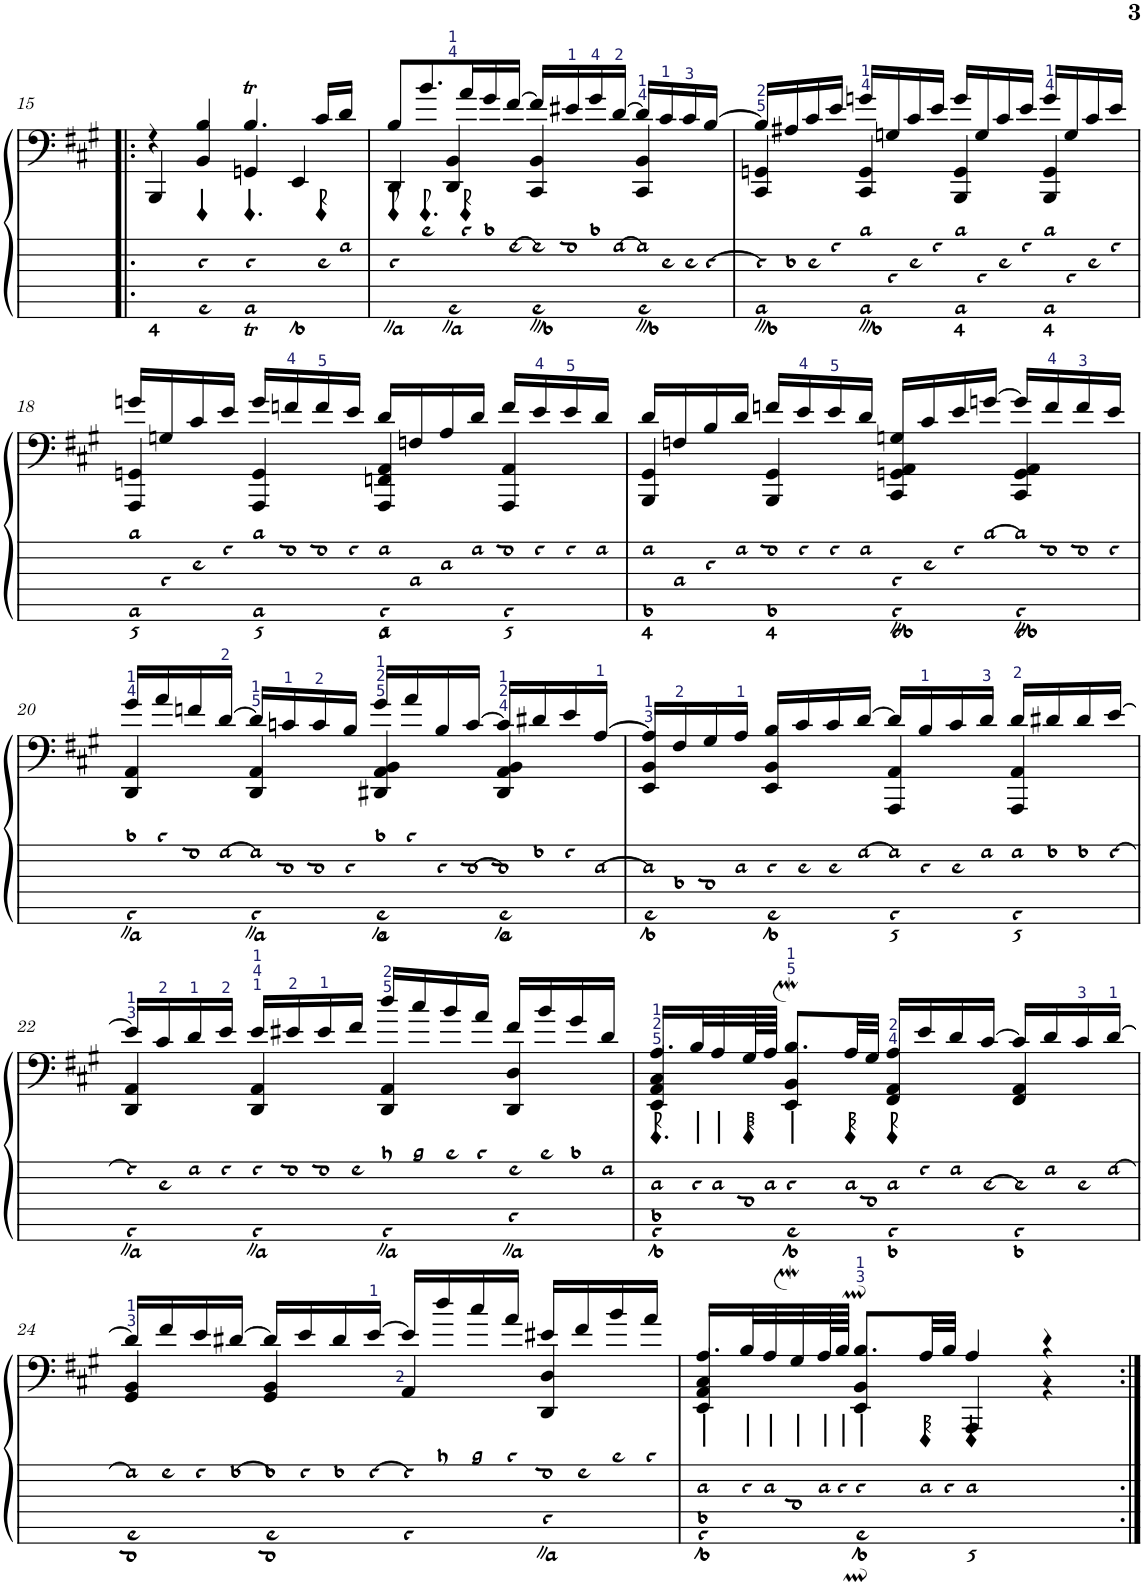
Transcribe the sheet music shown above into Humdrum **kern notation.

**kern	**kern
*part1	*part1
*staff2	*staff1
*I"Archlute	*
*I'A. Lt.	*
!!LO:PB:g=z
*	*clefF4
*k[f#c#g#]	*k[f#c#g#]
*M4/4	*M4/4
*met(c)	*met(c)
=15!|:	=15!|:
*^	*^
4r	4BBB	4r	4BBB/
4B	4BB	4B/	4BB/
4.BT	4GGn	4.BT/	4GGn/
.	4EE	.	4EE/
16c#LL	.	16c#/LL	.
16dJJ	.	16d/JJ	.
=16	=16	=16	=16
8BL	4DD	8B/L	4DD/
8.bJ	.	8.b/	.
.	4DD 4BB	.	4DD/ 4BB/
16aLL	.	16a/L	.
16g#	.	16g#/	.
[16f#JJ	.	[16f#/JJ	.
16f#LL]	4CC# 4BB	16f#/LL]	4CC#/ 4BB/
16e#XJ	.	16e#X/	.
16g#L	.	16g#/	.
[16dJJ	.	[16d/JJ	.
16dLL]	4CC# 4BB	16d/LL]	4CC#/ 4BB/
16c#J	.	16c#/	.
16c#L	.	16c#/	.
[16BJJ	.	[16B/JJ	.
=17	=17	=17	=17
16BLL]	4CC# 4GGn	16B/LL]	4CC#/ 4GGn/
16A#XJ	.	16A#X/	.
16c#L	.	16c#/	.
16eJJ	.	16e/JJ	.
16gnLL	4CC# 4GG	16gn/LL	4CC#/ 4GG/
16GnJ	.	16Gn/	.
16c#L	.	16c#/	.
16eJJ	.	16e/JJ	.
16gLL	4BBB 4GG	16g/LL	4BBB/ 4GG/
16GJ	.	16G/	.
16c#L	.	16c#/	.
16eJJ	.	16e/JJ	.
16gLL	4BBB 4GG	16g/LL	4BBB/ 4GG/
16GJ	.	16G/	.
16c#L	.	16c#/	.
16eJJ	.	16e/JJ	.
!!LO:LB:g=z	!!
=18	=18	=18	=18
16gnLL	4AAA 4GGn	16gn/LL	4AAA/ 4GGn/
16GnJ	.	16Gn/	.
16c#L	.	16c#/	.
16eJJ	.	16e/JJ	.
16gLL	4AAA 4GG	16g/LL	4AAA/ 4GG/
16fnJ	.	16fn/	.
16fL	.	16f/	.
16eJJ	.	16e/JJ	.
16dLL	4AAA 4FFn 4AA	16d/LL	4AAA/ 4FFn/ 4AA/
16FnJ	.	16Fn/	.
16AL	.	16A/	.
16dJJ	.	16d/JJ	.
16fLL	4AAA 4AA	16f/LL	4AAA/ 4AA/
16eJ	.	16e/	.
16eL	.	16e/	.
16dJJ	.	16d/JJ	.
=19	=19	=19	=19
16dLL	4BBB 4GG#	16d/LL	4BBB/ 4GG#/
16FnJ	.	16Fn/	.
16BL	.	16B/	.
16dJJ	.	16d/JJ	.
16fnLL	4BBB 4GG#	16fn/LL	4BBB/ 4GG#/
16eJ	.	16e/	.
16eL	.	16e/	.
16dJJ	.	16d/JJ	.
16GnLL	4CC# 4GGn 4AA	16Gn/LL	4CC#/ 4GGn/ 4AA/
16c#J	.	16c#/	.
16eL	.	16e/	.
[16gnJJ	.	[16gn/JJ	.
16gLL]	4CC# 4GG 4AA	16g/LL]	4CC#/ 4GG/ 4AA/
16fJ	.	16f/	.
16fL	.	16f/	.
16eJJ	.	16e/JJ	.
!!LO:LB:g=z	!!
=20	=20	=20	=20
16g#LL	4DD 4AA	16g#/LL	4DD/ 4AA/
16aJ	.	16a/	.
16fnL	.	16fn/	.
[16dJJ	.	[16d/JJ	.
16dLL]	4DD 4AA	16d/LL]	4DD/ 4AA/
16cnJ	.	16cn/	.
16cL	.	16c/	.
16BJJ	.	16B/JJ	.
16g#LL	4DD#X 4AA 4BB	16g#/LL	4DD#X/ 4AA/ 4BB/
16aJ	.	16a/	.
16BL	.	16B/	.
[16cJJ	.	[16c/JJ	.
16cLL]	4DD# 4AA 4BB	16c/LL]	4DD#/ 4AA/ 4BB/
16d#XJ	.	16d#X/	.
16eL	.	16e/	.
[16AJJ	.	[16A/JJ	.
=21	=21	=21	=21
16ALL]	4EE 4BB	16A/LL]	4EE/ 4BB/
16F#J	.	16F#/	.
16G#L	.	16G#/	.
16AJJ	.	16A/JJ	.
16BLL	4EE 4BB	16B/LL	4EE/ 4BB/
16c#J	.	16c#/	.
16c#L	.	16c#/	.
[16dJJ	.	[16d/JJ	.
16dLL]	4AAA 4AA	16d/LL]	4AAA/ 4AA/
16BJ	.	16B/	.
16c#L	.	16c#/	.
16dJJ	.	16d/JJ	.
16dLL	4AAA 4AA	16d/LL	4AAA/ 4AA/
16d#XJ	.	16d#X/	.
16d#L	.	16d#/	.
[16eJJ	.	[16e/JJ	.
!!LO:LB:g=z	!!
=22	=22	=22	=22
16eLL]	4DD 4AA	16e/LL]	4DD/ 4AA/
16c#J	.	16c#/	.
16dL	.	16d/	.
16eJJ	.	16e/JJ	.
16eLL	4DD 4AA	16e/LL	4DD/ 4AA/
16e#XJ	.	16e#X/	.
16e#L	.	16e#/	.
16f#JJ	.	16f#/JJ	.
16ddLL	4DD 4AA	16dd/LL	4DD/ 4AA/
16cc#J	.	16cc#/	.
16bL	.	16b/	.
16aJJ	.	16a/JJ	.
16f#LL	4DD 4D	16f#/LL	4DD/ 4D/
16bJ	.	16b/	.
16g#L	.	16g#/	.
16dJJ	.	16d/JJ	.
=23	=23	=23	=23
16.ALL	4EE 4AA 4C#	16.A/LL	4EE/ 4AA/ 4C#/
32BJk	.	32B/L	.
*Xbrackettup	*	*	*
24.ALL	.	24.A/	.
48.G#L	.	48.G#/L	.
48.AJJJJ	.	48.A/JJJJ	.
8.BWL	4EE 4BB	8.BW/L	4EE/ 4BB/
32ALL	.	32A/LL	.
32G#JJJ	.	32G#/JJJ	.
16ALL	4FF# 4AA	16A/LL	4FF#/ 4AA/
16eJ	.	16e/	.
16dL	.	16d/	.
[16c#JJ	.	[16c#/JJ	.
16c#LL]	4FF# 4AA	16c#/LL]	4FF#/ 4AA/
16dJ	.	16d/	.
16c#L	.	16c#/	.
[16dJJ	.	[16d/JJ	.
!!LO:LB:g=z	!!
=24	=24	=24	=24
16dLL]	4GG# 4BB	16d/LL]	4GG#/ 4BB/
16f#J	.	16f#/	.
16eL	.	16e/	.
[16d#XJJ	.	[16d#X/JJ	.
16d#LL]	4GG# 4BB	16d#/LL]	4GG#/ 4BB/
16eJ	.	16e/	.
16d#L	.	16d#/	.
[16eJJ	.	[16e/JJ	.
16eLL]	4AA	16e/LL]	4AA/
16ddJ	.	16dd/	.
16cc#L	.	16cc#/	.
16aJJ	.	16a/JJ	.
16e#XLL	4DD 4D	16e#X/LL	4DD/ 4D/
16f#J	.	16f#/	.
16bL	.	16b/	.
16aJJ	.	16a/JJ	.
=25	=25	=25	=25
16.ALL	4EE 4AA 4C#	16.A/LL	4EE/ 4AA/ 4C#/
32BJk	.	32B/L	.
24ALL	.	24A/	.
24G#	.	24G#/	.
48AL	.	48A/L	.
48BJJJJ	.	48B/JJJJ	.
8.BML	4EE 4BB	8.BM/L	4EE/ 4BB/
32ALL	.	32A/LL	.
32BJJJ	.	32B/JJJ	.
4A	4AAA	4A/	4AAA/
4r	4r	4r	4r
*v	*v	*	*
*	*v	*v
=:|!	=:|!
*-	*-
